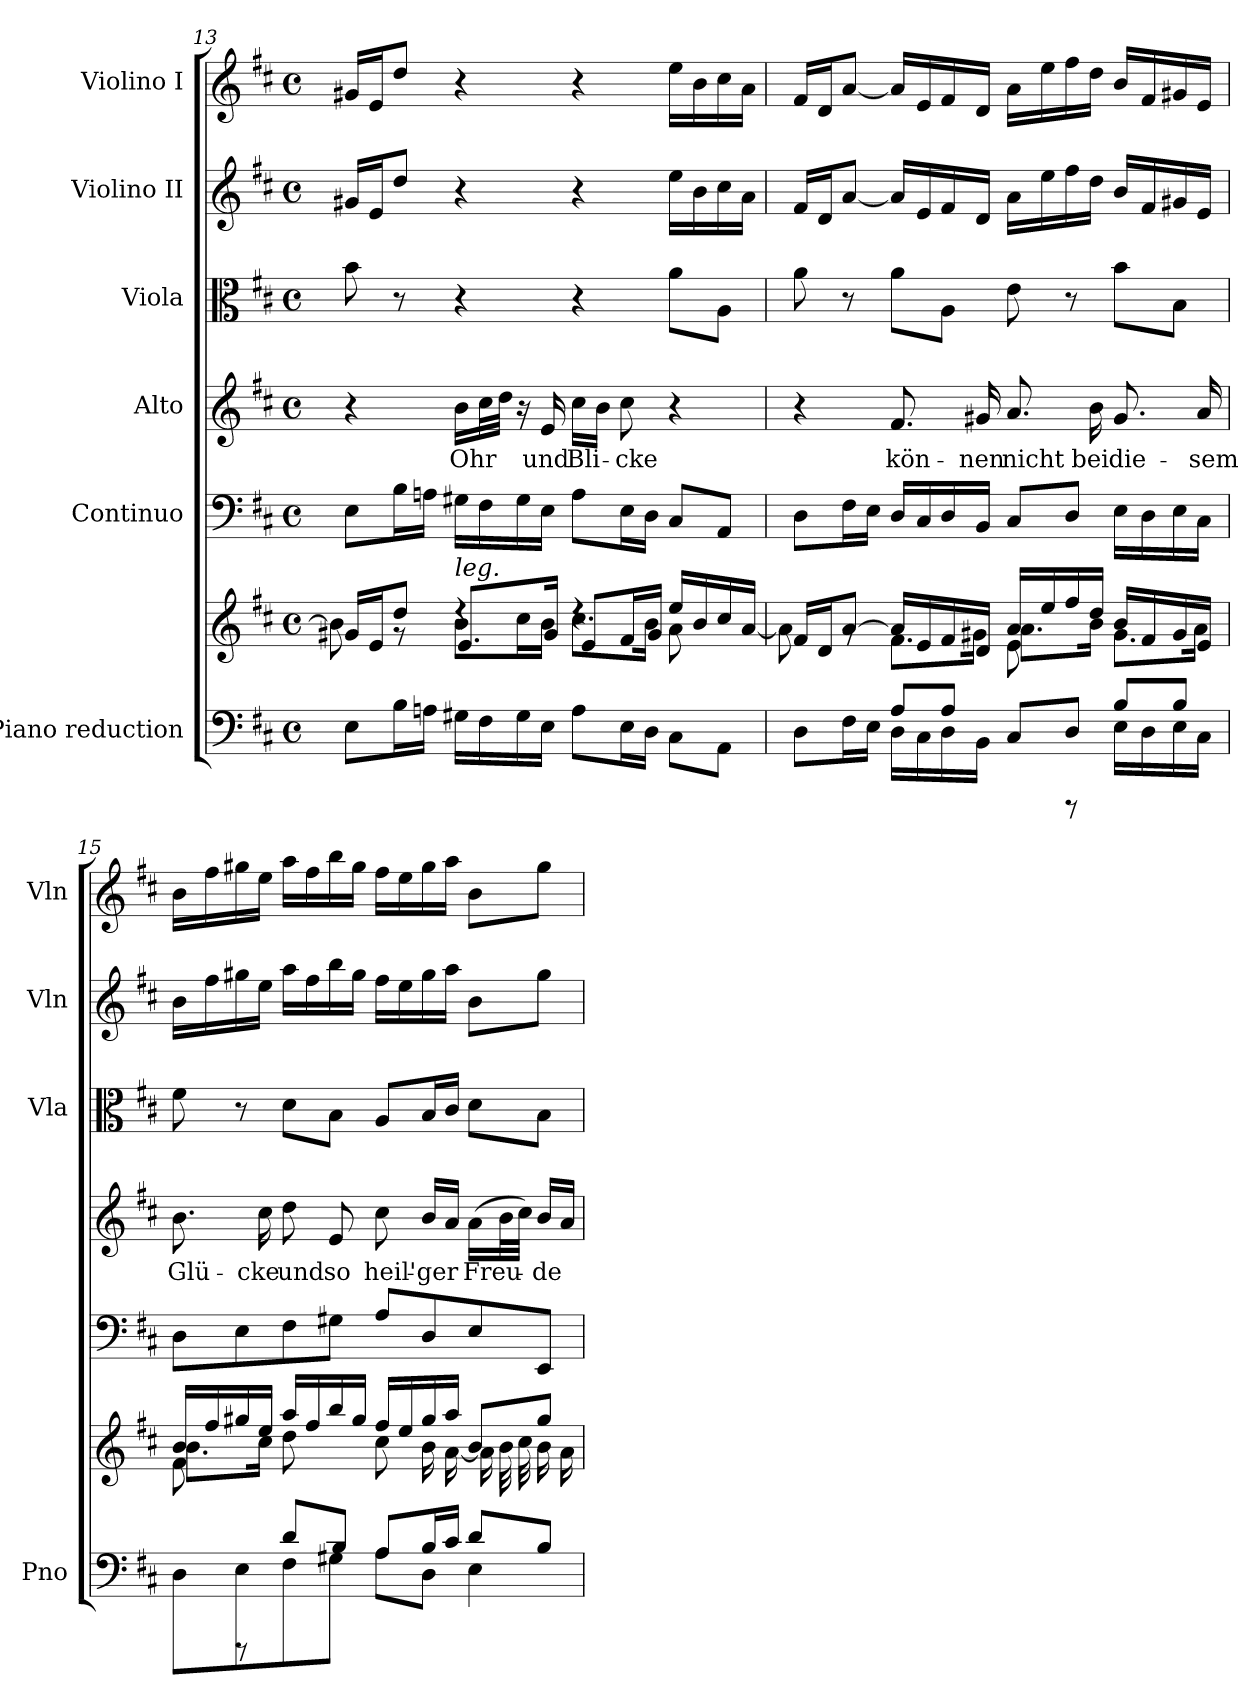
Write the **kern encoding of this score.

**kern	**kern	**kern	**kern	**text	**kern	**kern	**kern
*part6	*part6	*part5	*part4	*part4	*part3	*part2	*part1
*staff7	*staff6	*staff5	*staff4	*staff4	*staff3	*staff2	*staff1
*I"Piano reduction	*	*I"Continuo	*I"Alto	*	*I"Viola	*I"Violino II	*I"Violino I
*I'Pno	*	*	*	*	*I'Vla	*I'Vln	*I'Vln
!!LO:PB:g=z
*clefF4	*clefG2	*clefF4	*clefG2	*	*clefC3	*clefG2	*clefG2
*k[f#c#]	*k[f#c#]	*k[f#c#]	*k[f#c#]	*	*k[f#c#]	*k[f#c#]	*k[f#c#]
*M4/4	*M4/4	*M4/4	*M4/4	*	*M4/4	*M4/4	*M4/4
*met(c)	*met(c)	*met(c)	*met(c)	*	*met(c)	*met(c)	*met(c)
=13	=13	=13	=13	=13	=13	=13	=13
*^	*^	*	*	*	*	*	*
*	*	*	*^	*	*	*	*	*	*
2..ryy	8E\L	16g#X/LL	8b\]	4ryy	8E\L	4r	.	8b\	16g#X/LL	16g#X/LL
.	.	16e/J	.	.	.	.	.	.	16e/J	16e/J
.	16B\L	8dd/J	8r	.	16B\L	.	.	8r	8dd/J	8dd/J
.	16An\JJ	.	.	.	16An\JJ	.	.	.	.	.
!	!	!LO:TX:a:i:t=leg.	!	!	!	!	!	!	!	!
!	!	!	!	!	!	!	!LO:LY:b	!	!	!
.	16G#X\LL	4rdd	8b\L	8.e/L	16G#X\LL	16b\LL	Ohr	4r	4r	4r
.	16F#\	.	.	.	16F#\	32cc#\L	.	.	.	.
.	.	.	.	.	.	32dd\JJJ	.	.	.	.
.	16G#\	.	16cc#\L	.	16G#\	16r	.	.	.	.
!	!	!	!	!	!	!	!LO:LY:b	!	!	!
.	16E\JJ	.	16b\JJ	16g#/Jk	16E\JJ	16e/	und	.	.	.
!	!	!	!	!	!	!	!LO:LY:b	!	!	!
.	8A\L	4rdd	8.cc#\L	8e/L	8A\L	16cc#\LL	Bli-	4r	4r	4r
.	.	.	.	.	.	16b\JJ	.	.	.	.
!	!	!	!	!	!	!	!LO:LY:b	!	!	!
.	16E\L	.	.	16f#/L	16E\L	8cc#\	-cke	.	.	.
.	16D\JJ	.	16b\Jk	16g#/JJ	16D\JJ	.	.	.	.	.
.	8C#\L	16ee/LL	8a\L	4ryy	8C#/L	4r	.	8a\L	16ee\LL	16ee\LL
.	.	16b/	.	.	.	.	.	.	16b\	16b\
8A/J	8AA\J	16cc#/	8ryy	.	8AA/J	.	.	8A\J	16cc#\	16cc#\
.	.	[16a/JJ	.	.	.	.	.	.	16a\JJ	16a\JJ
=14	=14	=14	=14	=14	=14	=14	=14	=14	=14	=14
4ryy	8D\L	16f#/LL	8a\]	2ryy	8D\L	4r	.	8a\	16f#/LL	16f#/LL
.	.	16d/J	.	.	.	.	.	.	16d/J	16d/J
.	16F#\L	[8a/J	8rg	.	16F#\L	.	.	8r	[8a/J	[8a/J
.	16E\JJ	.	.	.	16E\JJ	.	.	.	.	.
!	!	!	!	!	!	!	!LO:LY:b	!	!	!
8A/L	16D\LL	16a/LL]	8.f#\L	.	16D/LL	8.f#/	kön-	8a\L	16a/LL]	16a/LL]
.	16C#\	16e/	.	.	16C#/	.	.	.	16e/	16e/
8A/J	16D\	16f#/	.	.	16D/	.	.	8A\J	16f#/	16f#/
!	!	!	!	!	!	!	!LO:LY:b	!	!	!
.	16BB\JJ	16d/JJ	16g#X\Jk	.	16BB/JJ	16g#X/	-nen	.	16d/JJ	16d/JJ
!	!	!	!	!	!	!	!LO:LY:b	!	!	!
8ryy	8C#/L	16a/LL	8.a\L	8e\	8C#/L	8.a/	nicht	8e\	16a\LL	16a\LL
.	.	16ee/	.	.	.	.	.	.	16ee\	16ee\
8rDDD	8D/J	16ff#/	.	4.ryy	8D/J	.	.	8r	16ff#\	16ff#\
!	!	!	!	!	!	!	!LO:LY:b	!	!	!
.	.	16dd/JJ	16b\Jk	.	.	16b\	bei	.	16dd\JJ	16dd\JJ
!	!	!	!	!	!	!	!LO:LY:b	!	!	!
8B/L	16E\LL	16b/LL	8.g#\L	.	16E\LL	8.g#/	die-	8b\L	16b/LL	16b/LL
.	16D\	16f#/	.	.	16D\	.	.	.	16f#/	16f#/
8B/J	16E\	16g#/	.	.	16E\	.	.	8B\J	16g#X/	16g#X/
!	!	!	!	!	!	!	!LO:LY:b	!	!	!
.	16C#\JJ	16e/JJ	16a\Jk	.	16C#\JJ	16a/	-sem	.	16e/JJ	16e/JJ
=15	=15	=15	=15	=15	=15	=15	=15	=15	=15	=15
*	*^	*	*	*	*	*	*	*	*	*
!	!	!	!	!	!	!	!	!LO:LY:b	!	!	!
4.ryy	8ryy	8D\L	16b/LL	8.b\L	8f#\	8D\L	8.b\	Glü-	8f#\	16b\LL	16b\LL
.	.	.	16ff#/	.	.	.	.	.	.	16ff#\	16ff#\
.	8rDDD	8E\	16gg#X/	.	2..ryy	8E\	.	.	8r	16gg#X\	16gg#X\
!	!	!	!	!	!	!	!	!LO:LY:b	!	!	!
.	.	.	16ee/JJ	16cc#\Jk	.	.	16cc#\	-cke	.	16ee\JJ	16ee\JJ
!	!	!	!	!	!	!	!	!LO:LY:b	!	!	!
.	8d/L	8F#\	16aa/LL	8dd\L	.	8F#\	8dd\	und	8d\L	16aa\LL	16aa\LL
.	.	.	16ff#/	.	.	.	.	.	.	16ff#\	16ff#\
!	!	!	!	!	!	!	!	!LO:LY:b	!	!	!
8d/J	8B/J	8G#X\J	16bb/	8ryy	.	8G#X\J	8e/	so	8B\J	16bb\	16bb\
.	.	.	16gg#/JJ	.	.	.	.	.	.	16gg#\JJ	16gg#\JJ
!	!	!	!	!	!	!	!	!LO:LY:b	!	!	!
2ryy	8A/L	8A\L	16ff#/LL	8cc#\L	.	8A/L	8cc#\	heil'-	8A/L	16ff#\LL	16ff#\LL
.	.	.	16ee/	.	.	.	.	.	.	16ee\	16ee\
!	!	!	!	!	!	!	!	!LO:LY:b	!	!	!
.	16B/L	8D\J	16gg#/	16b\L	.	8D/	16b/LL	-ger	16B/L	16gg#\	16gg#\
.	16c#/JJ	.	16aa/JJ	[16a\JJ	.	.	16a/JJ	.	16c#/JJ	16aa\JJ	16aa\JJ
!	!	!	!	!	!	!	!	!LO:LY:b	!	!	!
.	8d/L	4E\	8b/L	16a\LL]	.	8E/	(>16a\LL	Freu-	8d\L	8b\L	8b\L
.	.	.	.	32b\L	.	.	32b\L	.	.	.	.
.	.	.	.	32cc#\J	.	.	32cc#\JJJ)	.	.	.	.
!	!	!	!	!	!	!	!	!LO:LY:b	!	!	!
.	8B/J	.	8gg#/J	16b\	.	8EE/J	16b/LL	-de	8B\J	8gg#\J	8gg#\J
.	.	.	.	16a\JJ	.	.	16a/JJ	.	.	.	.
*v	*v	*v	*	*	*	*	*	*	*	*	*
*	*v	*v	*v	*	*	*	*	*	*
=	=	=	=	=	=	=	=
*-	*-	*-	*-	*-	*-	*-	*-
